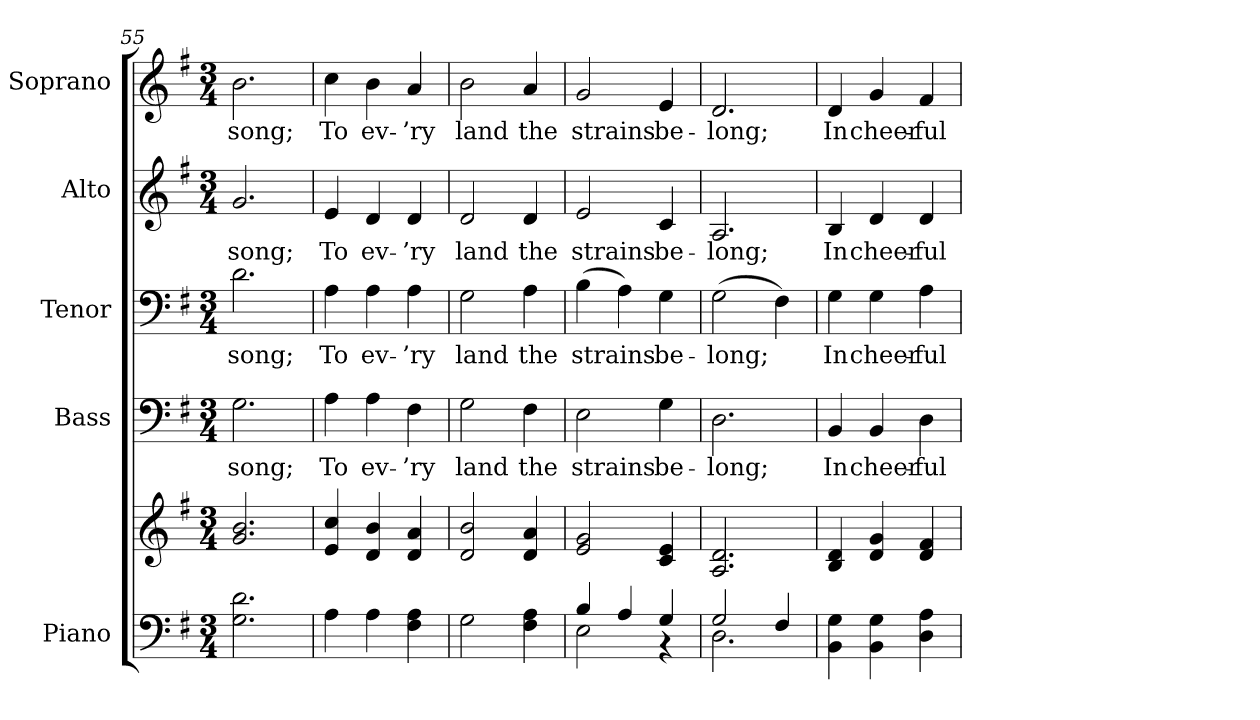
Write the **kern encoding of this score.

**kern	**kern	**kern	**text	**kern	**text	**kern	**text	**kern	**text
*part5	*part5	*part4	*part4	*part3	*part3	*part2	*part2	*part1	*part1
*staff6	*staff5	*staff4	*staff4	*staff3	*staff3	*staff2	*staff2	*staff1	*staff1
*I"Piano	*	*I"Bass	*	*I"Tenor	*	*I"Alto	*	*I"Soprano	*
*I'Pno.	*	*I'B.	*	*I'T.	*	*I'A.	*	*I'S.	*
*clefF4	*clefG2	*clefF4	*	*clefF4	*	*clefG2	*	*clefG2	*
*k[f#]	*k[f#]	*k[f#]	*	*k[f#]	*	*k[f#]	*	*k[f#]	*
*G:	*G:	*G:	*	*G:	*	*G:	*	*G:	*
*M3/4	*M3/4	*M3/4	*	*M3/4	*	*M3/4	*	*M3/4	*
=55	=55	=55	=55	=55	=55	=55	=55	=55	=55
!	!	!	!LO:LY:b:color=#000000	!	!	!	!	!	!
!	!	!	!	!	!LO:LY:b:color=#000000	!	!	!	!
!	!	!	!	!	!	!	!LO:LY:b:color=#000000	!	!
!	!	!	!	!	!	!	!	!	!LO:LY:b:color=#000000
2.Gi\ 2.di	2.gi/ 2.bi	2.Gi\	song;	2.di\	song;	2.gi/	song;	2.bi\	song;
!!LO:PB:g=z
=56	=56	=56	=56	=56	=56	=56	=56	=56	=56
!	!	!	!LO:LY:b:color=#000000	!	!	!	!	!	!
!	!	!	!	!	!LO:LY:b:color=#000000	!	!	!	!
!	!	!	!	!	!	!	!LO:LY:b:color=#000000	!	!
!	!	!	!	!	!	!	!	!	!LO:LY:b:color=#000000
4Ai\	4ei/ 4cci	4Ai\	To	4Ai\	To	4ei/	To	4cci\	To
!	!	!	!LO:LY:b:color=#000000	!	!	!	!	!	!
!	!	!	!	!	!LO:LY:b:color=#000000	!	!	!	!
!	!	!	!	!	!	!	!LO:LY:b:color=#000000	!	!
!	!	!	!	!	!	!	!	!	!LO:LY:b:color=#000000
4Ai\	4di/ 4bi	4Ai\	ev-	4Ai\	ev-	4di/	ev-	4bi\	ev-
!	!	!	!LO:LY:b:color=#000000	!	!	!	!	!	!
!	!	!	!	!	!LO:LY:b:color=#000000	!	!	!	!
!	!	!	!	!	!	!	!LO:LY:b:color=#000000	!	!
!	!	!	!	!	!	!	!	!	!LO:LY:b:color=#000000
4F#i\ 4Ai	4di/ 4ai	4F#i\	-’ry	4Ai\	-’ry	4di/	-’ry	4ai/	-’ry
=57	=57	=57	=57	=57	=57	=57	=57	=57	=57
!	!	!	!LO:LY:b:color=#000000	!	!	!	!	!	!
!	!	!	!	!	!LO:LY:b:color=#000000	!	!	!	!
!	!	!	!	!	!	!	!LO:LY:b:color=#000000	!	!
!	!	!	!	!	!	!	!	!	!LO:LY:b:color=#000000
2Gi\	2di/ 2bi	2Gi\	land	2Gi\	land	2di/	land	2bi\	land
!	!	!	!LO:LY:b:color=#000000	!	!	!	!	!	!
!	!	!	!	!	!LO:LY:b:color=#000000	!	!	!	!
!	!	!	!	!	!	!	!LO:LY:b:color=#000000	!	!
!	!	!	!	!	!	!	!	!	!LO:LY:b:color=#000000
4F#i\ 4Ai	4di/ 4ai	4F#i\	the	4Ai\	the	4di/	the	4ai/	the
=58	=58	=58	=58	=58	=58	=58	=58	=58	=58
*^	*	*	*	*	*	*	*	*	*
!	!	!	!	!LO:LY:b:color=#000000	!	!	!	!	!	!
!	!	!	!	!	!	!LO:LY:b:color=#000000	!	!	!	!
!	!	!	!	!	!	!	!	!LO:LY:b:color=#000000	!	!
!	!	!	!	!	!	!	!	!	!	!LO:LY:b:color=#000000
4Bi/	2Ei\	2ei/ 2gi	2Ei\	strains	(4Bi\	strains	2ei/	strains	2gi/	strains
4Ai/	.	.	.	.	4Ai\)	.	.	.	.	.
!	!	!	!	!LO:LY:b:color=#000000	!	!	!	!	!	!
!	!	!	!	!	!	!LO:LY:b:color=#000000	!	!	!	!
!	!	!	!	!	!	!	!	!LO:LY:b:color=#000000	!	!
!	!	!	!	!	!	!	!	!	!	!LO:LY:b:color=#000000
4Gi/	4r	4ci/ 4ei	4Gi\	be-	4Gi\	be-	4ci/	be-	4ei/	be-
!!LO:PB:g=z
=59	=59	=59	=59	=59	=59	=59	=59	=59	=59	=59
!	!	!	!	!LO:LY:b:color=#000000	!	!	!	!	!	!
!	!	!	!	!	!	!LO:LY:b:color=#000000	!	!	!	!
!	!	!	!	!	!	!	!	!LO:LY:b:color=#000000	!	!
!	!	!	!	!	!	!	!	!	!	!LO:LY:b:color=#000000
2Gi/	2.Di\	2.Ai/ 2.di	2.Di\	-long;	(2Gi\	-long;	2.Ai/	-long;	2.di/	-long;
4F#i/	.	.	.	.	4F#i\)	.	.	.	.	.
*v	*v	*	*	*	*	*	*	*	*	*
=60	=60	=60	=60	=60	=60	=60	=60	=60	=60
!	!	!	!LO:LY:b:color=#000000	!	!	!	!	!	!
!	!	!	!	!	!LO:LY:b:color=#000000	!	!	!	!
!	!	!	!	!	!	!	!LO:LY:b:color=#000000	!	!
!	!	!	!	!	!	!	!	!	!LO:LY:b:color=#000000
4BBi\ 4Gi	4Bi/ 4di	4BBi/	In	4Gi\	In	4Bi/	In	4di/	In
!	!	!	!LO:LY:b:color=#000000	!	!	!	!	!	!
!	!	!	!	!	!LO:LY:b:color=#000000	!	!	!	!
!	!	!	!	!	!	!	!LO:LY:b:color=#000000	!	!
!	!	!	!	!	!	!	!	!	!LO:LY:b:color=#000000
4BBi\ 4Gi	4di/ 4gi	4BBi/	cheer-	4Gi\	cheer-	4di/	cheer-	4gi/	cheer-
!	!	!	!LO:LY:b:color=#000000	!	!	!	!	!	!
!	!	!	!	!	!LO:LY:b:color=#000000	!	!	!	!
!	!	!	!	!	!	!	!LO:LY:b:color=#000000	!	!
!	!	!	!	!	!	!	!	!	!LO:LY:b:color=#000000
4Di\ 4Ai	4di/ 4f#i	4Di\	-ful	4Ai\	-ful	4di/	-ful	4f#i/	-ful
=	=	=	=	=	=	=	=	=	=
*-	*-	*-	*-	*-	*-	*-	*-	*-	*-
